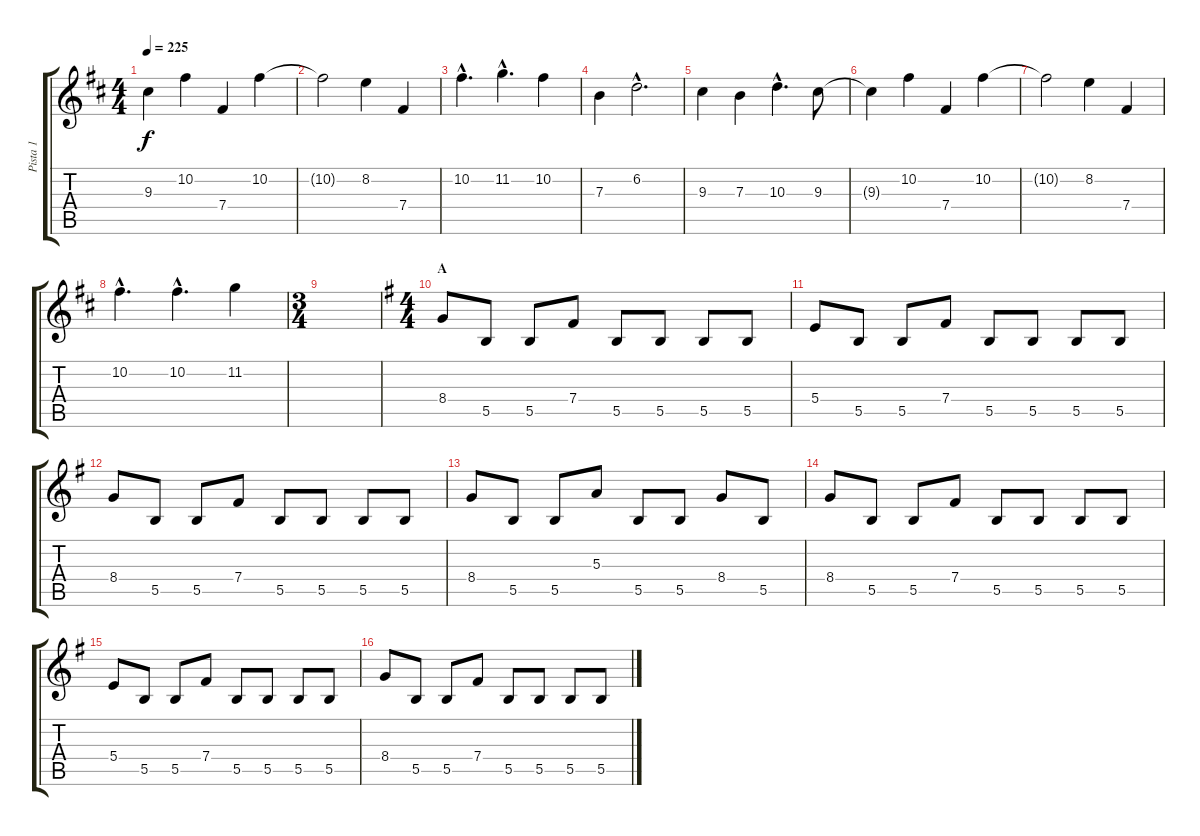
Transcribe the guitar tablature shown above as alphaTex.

\track ("Pista 1" "Pista 1") {instrument distortionguitar}
\staff {score tabs}
\tuning (Db4 Ab3 E3 B2 Gb2 Db2) {hide}
\ts (4 4)
\tempo 225
\clef g2
\ks d
9.3{t}.4{dy f} 10.2.4 7.4.4 10.2.4 |
10.2{t}.2 8.2.4 7.4.4 |
10.2{hac}.4{d} 11.2{hac}.4{d} 10.2.4 |
7.3.4 6.2{hac}.2{d} |
9.3.4 7.3.4 10.3{hac}.4{d} 9.3.8 |
9.3{t}.4 10.2.4 7.4.4 10.2.4 |
10.2{t}.2 8.2.4 7.4.4 |
10.2{hac}.4{d} 10.2{hac}.4{d} 11.2.4 |
\ts (3 4)
|
\ts (4 4)
\section ("" "A")
\ks g
8.4.8 5.5.8 5.5.8 7.4.8 5.5.8 5.5.8 5.5.8 5.5.8 |
5.4.8 5.5.8 5.5.8 7.4.8 5.5.8 5.5.8 5.5.8 5.5.8 |
8.4.8 5.5.8 5.5.8 7.4.8 5.5.8 5.5.8 5.5.8 5.5.8 |
8.4.8 5.5.8 5.5.8 5.3.8 5.5.8 5.5.8 8.4.8 5.5.8 |
8.4.8 5.5.8 5.5.8 7.4.8 5.5.8 5.5.8 5.5.8 5.5.8 |
5.4.8 5.5.8 5.5.8 7.4.8 5.5.8 5.5.8 5.5.8 5.5.8 |
8.4.8 5.5.8 5.5.8 7.4.8 5.5.8 5.5.8 5.5.8 5.5.8
